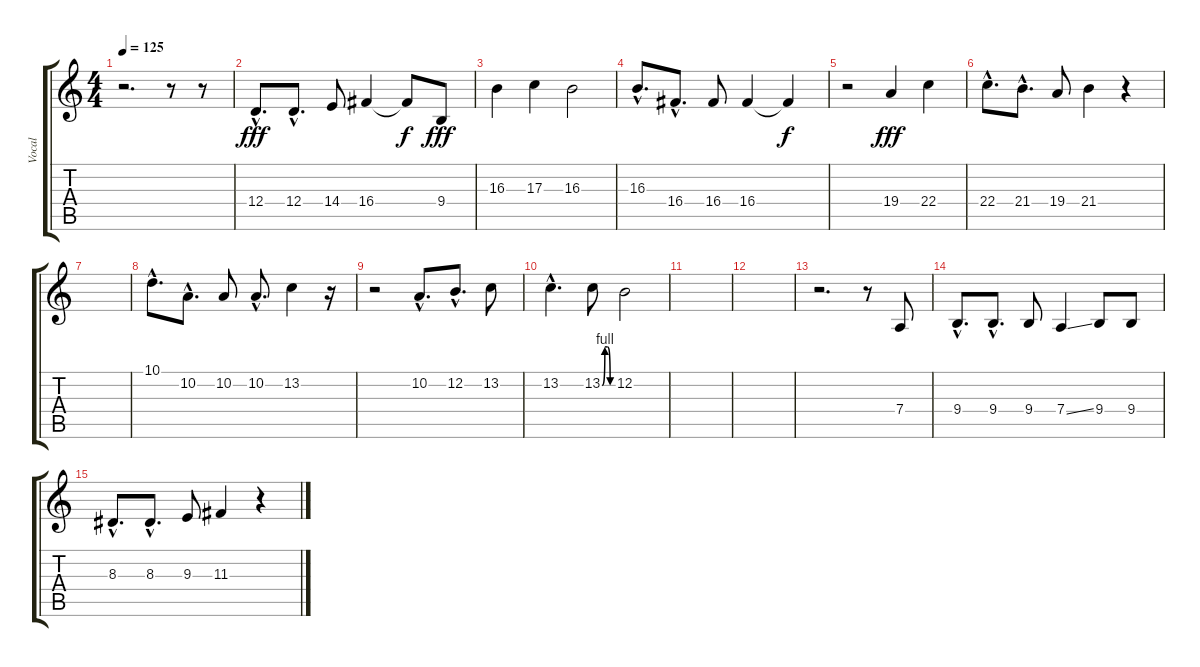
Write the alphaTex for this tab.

\track ("Vocal" "Vocal") {instrument lead5charang}
\staff {score tabs}
\tuning (E4 B3 G3 D3 A2 E2) {hide}
\ts (4 4)
\tempo 125
\clef g2
\ks c
r.2{d dy fff} r.8 r.8 |
12.4{hac}.8{d} 12.4{hac}.8{d} 14.4.8 16.4.4 16.4{t}.8{dy f} 9.4.8{dy fff} |
16.3.4 17.3.4 16.3.2 |
16.3{hac}.8{d} 16.4{hac}.8{d} 16.4.8 16.4.4 16.4{t}.4{dy f} |
r.2 19.4.4{dy fff} 22.4.4 |
22.4{hac}.8{d} 21.4{hac}.8{d} 19.4.8 21.4.4 r.4 |
|
10.1{hac}.8{d} 10.2{hac}.8{d} 10.2.8 10.2{hac}.8{d} 13.2.4 r.16 |
r.2 10.2{hac}.8{d} 12.2{hac}.8{d} 13.2.8 |
13.2{hac}.4{d} 13.2{be (custom 0 0 15 4 30 4 45 0 60 0)}.8 12.2.2 |
|
|
r.2{d} r.8 7.4.8 |
9.4{hac}.8{d} 9.4{hac}.8{d} 9.4.8 7.4{ss}.4 9.4.8 9.4.8 |
8.3{hac}.8{d} 8.3{hac}.8{d} 9.3.8 11.3.4 r.4
